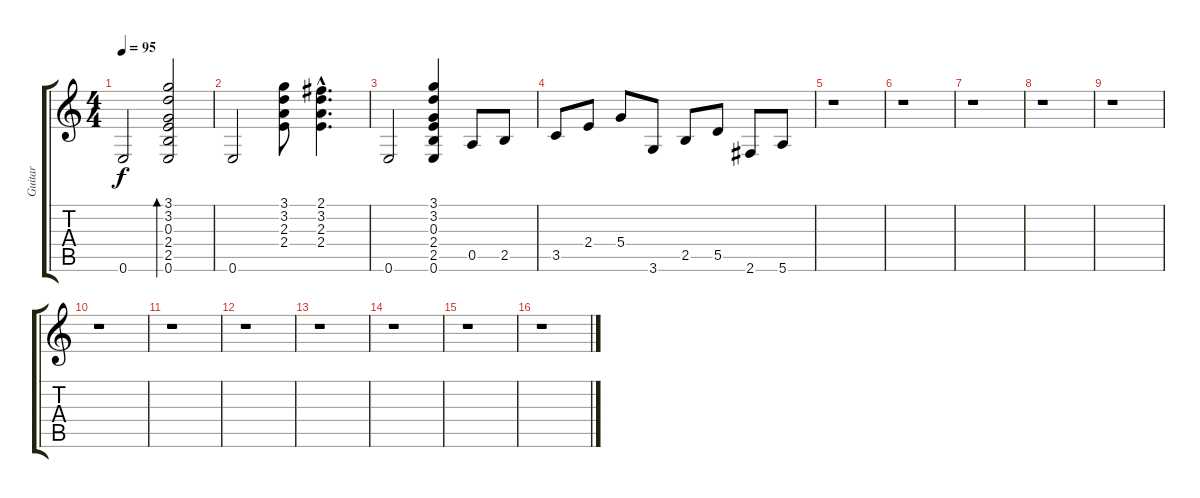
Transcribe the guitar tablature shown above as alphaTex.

\track ("Guitar" "Guitar") {instrument overdrivenguitar}
\staff {score tabs}
\tuning (E4 B3 G3 D3 A2 E2) {hide}
\ts (4 4)
\tempo 95
\clef g2
\ks c
0.6.2{dy f} (3.1 3.2 0.3 2.4 2.5 0.6).2{bd 240} |
0.6.2 (3.1 3.2 2.3 2.4).8 (2.1{hac} 3.2{hac} 2.3{hac} 2.4{hac}).4{d} |
0.6.2 (3.1 3.2 0.3 2.4 2.5 0.6).4 0.5.8 2.5.8 |
3.5.8 2.4.8 5.4.8 3.6.8 2.5.8 5.5.8 2.6.8 5.6.8 |
r.1 |
r.1 |
r.1 |
r.1 |
r.1 |
r.1 |
r.1 |
r.1 |
r.1 |
r.1 |
r.1 |
r.1
